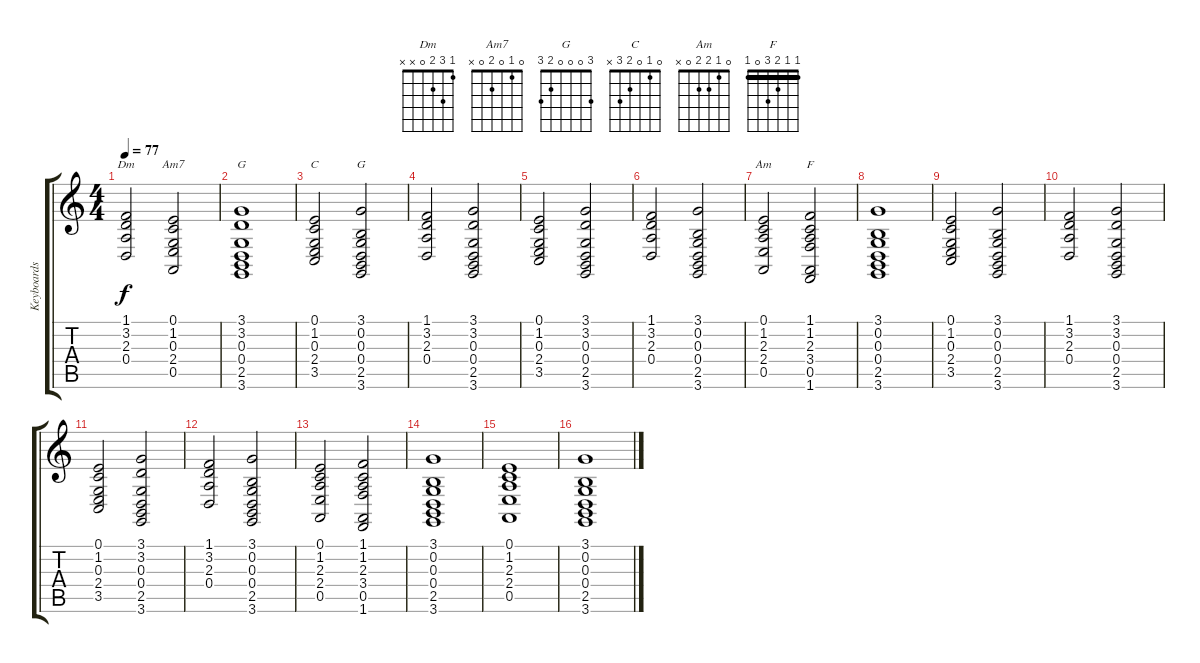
\track ("Keyboards" "Keyboards") {instrument fx7echoes}
\staff {score tabs}
\tuning (E4 B3 G3 D3 A2 E2) {hide}
\chord ("Dm" 1 3 2 0 x x)
\chord ("Am7" 0 1 0 2 0 x)
\chord ("G" 3 3 0 0 2 3)
\chord ("C" 0 1 0 2 3 x)
\chord ("G" 3 0 0 0 2 3)
\chord ("Am" 0 1 2 2 0 x)
\chord ("F" 1 1 2 3 0 1) {barre 1}
\ts (4 4)
\tempo 77
\clef g2
\ks c
(1.1 3.2 2.3 0.4).2{ch "Dm" dy f} (0.1 1.2 0.3 2.4 0.5).2{ch "Am7"} |
(3.1 3.2 0.3 0.4 2.5 3.6).1{ch "G"} |
(0.1 1.2 0.3 2.4 3.5).2{ch "C"} (3.1 0.2 0.3 0.4 2.5 3.6).2{ch "G"} |
(1.1 3.2 2.3 0.4).2 (3.1 3.2 0.3 0.4 2.5 3.6).2 |
(0.1 1.2 0.3 2.4 3.5).2 (3.1 3.2 0.3 0.4 2.5 3.6).2 |
(1.1 3.2 2.3 0.4).2 (3.1 0.2 0.3 0.4 2.5 3.6).2 |
(0.1 1.2 2.3 2.4 0.5).2{ch "Am"} (1.1 1.2 2.3 3.4 0.5 1.6).2{ch "F"} |
(3.1 0.2 0.3 0.4 2.5 3.6).1 |
(0.1 1.2 0.3 2.4 3.5).2 (3.1 0.2 0.3 0.4 2.5 3.6).2 |
(1.1 3.2 2.3 0.4).2 (3.1 3.2 0.3 0.4 2.5 3.6).2 |
(0.1 1.2 0.3 2.4 3.5).2 (3.1 3.2 0.3 0.4 2.5 3.6).2 |
(1.1 3.2 2.3 0.4).2 (3.1 0.2 0.3 0.4 2.5 3.6).2 |
(0.1 1.2 2.3 2.4 0.5).2 (1.1 1.2 2.3 3.4 0.5 1.6).2 |
(3.1 0.2 0.3 0.4 2.5 3.6).1 |
(0.1 1.2 2.3 2.4 0.5).1 |
(3.1 0.2 0.3 0.4 2.5 3.6).1
